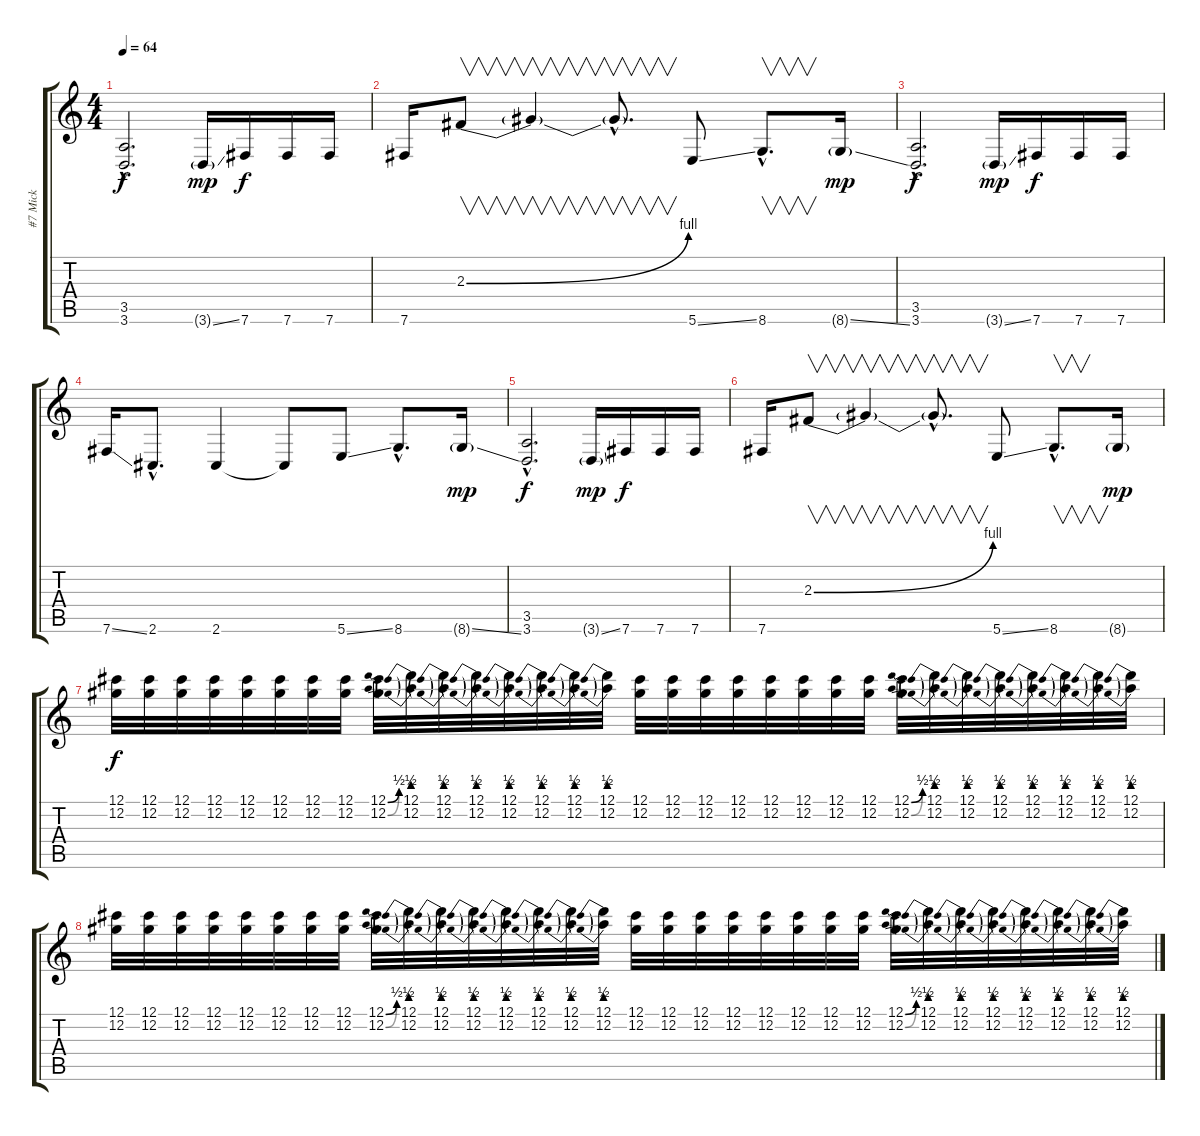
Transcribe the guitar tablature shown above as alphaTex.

\track ("#7 Mick" "#7 Mick") {instrument distortionguitar}
\staff {score tabs}
\tuning (Db4 Ab3 E3 B2 Gb2 B1) {hide}
\ts (4 4)
\tempo 64
\clef g2
\ks c
(3.5{hac} 3.6{hac}).2{d dy f} 3.6{ss g}.16{dy mp} 7.6.16{dy f} 7.6.16 7.6.16 |
7.6.16 2.3{be (bend 0 0 60 4)}.8{v} 2.3{t}.4{v} 2.3{hac t}.8{v d} 5.6{ss}.8 8.6{hac}.8{v d} 8.6{ss g}.16{dy mp} |
(3.5{hac} 3.6{hac}).2{d dy f} 3.6{ss g}.16{dy mp} 7.6.16{dy f} 7.6.16 7.6.16 |
7.6{ss}.16 2.6{hac}.8{d} 2.6.4 2.6{t}.8 5.6{ss}.8 8.6{hac}.8{d} 8.6{ss g}.16{dy mp} |
(3.5{hac} 3.6{hac}).2{d dy f} 3.6{ss g}.16{dy mp} 7.6.16{dy f} 7.6.16 7.6.16 |
7.6.16 2.3{be (bend 0 0 60 4)}.8{v} 2.3{t}.4{v} 2.3{hac t}.8{v d} 5.6{ss}.8 8.6{hac}.8{v d} 8.6{g}.16{dy mp} |
(12.1 12.2).32{dy f} (12.1 12.2).32 (12.1 12.2).32 (12.1 12.2).32 (12.1 12.2).32 (12.1 12.2).32 (12.1 12.2).32 (12.1 12.2).32 (12.1{be (bend 0 0 60 2)} 12.2{be (bend 0 0 60 2)}).32 (12.1{be (prebend 0 2 60 2)} 12.2{be (prebend 0 2 60 2)}).32 (12.1{be (prebend 0 2 60 2)} 12.2{be (prebend 0 2 60 2)}).32 (12.1{be (prebend 0 2 60 2)} 12.2{be (prebend 0 2 60 2)}).32 (12.1{be (prebend 0 2 60 2)} 12.2{be (prebend 0 2 60 2)}).32 (12.1{be (prebend 0 2 60 2)} 12.2{be (prebend 0 2 60 2)}).32 (12.1{be (prebend 0 2 60 2)} 12.2{be (prebend 0 2 60 2)}).32 (12.1{be (prebend 0 2 60 2)} 12.2{be (prebend 0 2 60 2)}).32 (12.1 12.2).32 (12.1 12.2).32 (12.1 12.2).32 (12.1 12.2).32 (12.1 12.2).32 (12.1 12.2).32 (12.1 12.2).32 (12.1 12.2).32 (12.1{be (bend 0 0 60 2)} 12.2{be (bend 0 0 60 2)}).32 (12.1{be (prebend 0 2 60 2)} 12.2{be (prebend 0 2 60 2)}).32 (12.1{be (prebend 0 2 60 2)} 12.2{be (prebend 0 2 60 2)}).32 (12.1{be (prebend 0 2 60 2)} 12.2{be (prebend 0 2 60 2)}).32 (12.1{be (prebend 0 2 60 2)} 12.2{be (prebend 0 2 60 2)}).32 (12.1{be (prebend 0 2 60 2)} 12.2{be (prebend 0 2 60 2)}).32 (12.1{be (prebend 0 2 60 2)} 12.2{be (prebend 0 2 60 2)}).32 (12.1{be (prebend 0 2 60 2)} 12.2{be (prebend 0 2 60 2)}).32 |
(12.1 12.2).32 (12.1 12.2).32 (12.1 12.2).32 (12.1 12.2).32 (12.1 12.2).32 (12.1 12.2).32 (12.1 12.2).32 (12.1 12.2).32 (12.1{be (bend 0 0 60 2)} 12.2{be (bend 0 0 60 2)}).32 (12.1{be (prebend 0 2 60 2)} 12.2{be (prebend 0 2 60 2)}).32 (12.1{be (prebend 0 2 60 2)} 12.2{be (prebend 0 2 60 2)}).32 (12.1{be (prebend 0 2 60 2)} 12.2{be (prebend 0 2 60 2)}).32 (12.1{be (prebend 0 2 60 2)} 12.2{be (prebend 0 2 60 2)}).32 (12.1{be (prebend 0 2 60 2)} 12.2{be (prebend 0 2 60 2)}).32 (12.1{be (prebend 0 2 60 2)} 12.2{be (prebend 0 2 60 2)}).32 (12.1{be (prebend 0 2 60 2)} 12.2{be (prebend 0 2 60 2)}).32 (12.1 12.2).32 (12.1 12.2).32 (12.1 12.2).32 (12.1 12.2).32 (12.1 12.2).32 (12.1 12.2).32 (12.1 12.2).32 (12.1 12.2).32 (12.1{be (bend 0 0 60 2)} 12.2{be (bend 0 0 60 2)}).32 (12.1{be (prebend 0 2 60 2)} 12.2{be (prebend 0 2 60 2)}).32 (12.1{be (prebend 0 2 60 2)} 12.2{be (prebend 0 2 60 2)}).32 (12.1{be (prebend 0 2 60 2)} 12.2{be (prebend 0 2 60 2)}).32 (12.1{be (prebend 0 2 60 2)} 12.2{be (prebend 0 2 60 2)}).32 (12.1{be (prebend 0 2 60 2)} 12.2{be (prebend 0 2 60 2)}).32 (12.1{be (prebend 0 2 60 2)} 12.2{be (prebend 0 2 60 2)}).32 (12.1{be (prebend 0 2 60 2)} 12.2{be (prebend 0 2 60 2)}).32
